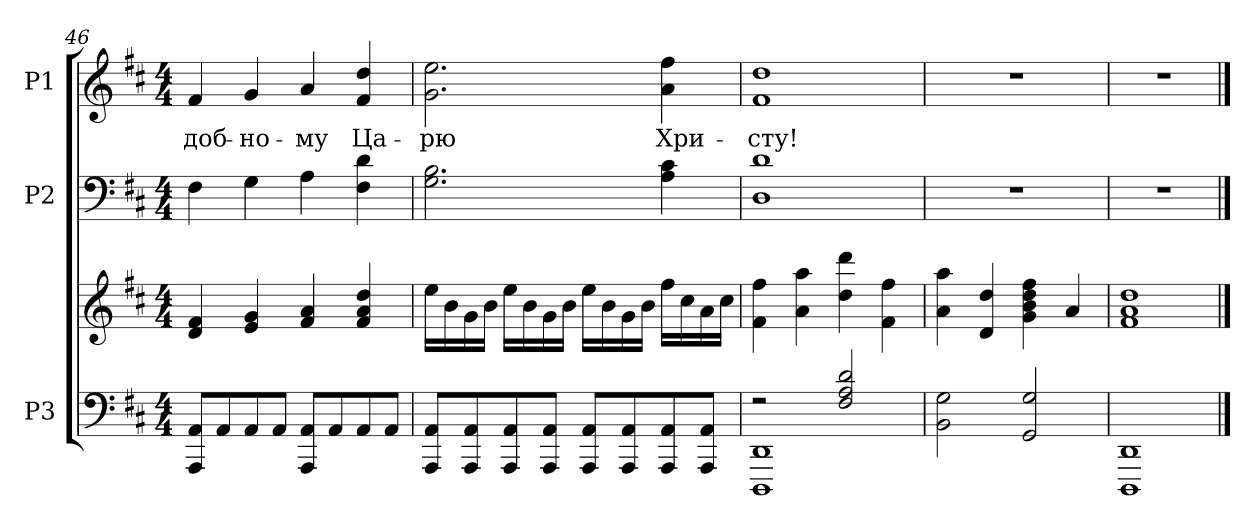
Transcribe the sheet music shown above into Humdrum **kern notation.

**kern	**kern	**kern	**kern	**text
*part3	*part3	*part2	*part1	*part1
*staff4	*staff3	*staff2	*staff1	*staff1
*I"P3	*	*I"P2	*I"P1	*
*clefF4	*clefG2	*clefF4	*clefG2	*
*k[f#c#]	*k[f#c#]	*k[f#c#]	*k[f#c#]	*
*D:	*D:	*D:	*D:	*
*M4/4	*M4/4	*M4/4	*M4/4	*
=46	=46	=46	=46	=46
!	!	!	!	!LO:LY:b:color=#000000
8AAAi/ 8AAiL	4di/ 4f#i	4F#i\	4f#i/	-доб-
8AAi/	.	.	.	.
!	!	!	!	!LO:LY:b:color=#000000
8AAi/	4ei/ 4gi	4Gi\	4gi/	-но-
8AAi/J	.	.	.	.
!	!	!	!	!LO:LY:b:color=#000000
8AAAi/ 8AAiL	4f#i/ 4ai	4Ai\	4ai/	-му
8AAi/	.	.	.	.
!	!	!	!	!LO:LY:b:color=#000000
8AAi/	4f#i/ 4ai 4ddi	4F#i\ 4di	4f#i/ 4ddi	Ца-
8AAi/J	.	.	.	.
=47	=47	=47	=47	=47
!	!	!	!	!LO:LY:b:color=#000000
8AAAi/ 8AAiL	16eei\LL	2.Gi\ 2.Bi	2.gi\ 2.eei	-рю
.	16bi\	.	.	.
8AAAi/ 8AAi	16gi\	.	.	.
.	16bi\JJ	.	.	.
8AAAi/ 8AAi	16eei\LL	.	.	.
.	16bi\	.	.	.
8AAAi/ 8AAiJ	16gi\	.	.	.
.	16bi\JJ	.	.	.
8AAAi/ 8AAiL	16eei\LL	.	.	.
.	16bi\	.	.	.
8AAAi/ 8AAi	16gi\	.	.	.
.	16bi\JJ	.	.	.
!	!	!	!	!LO:LY:b:color=#000000
8AAAi/ 8AAi	16ff#i\LL	4Ai\ 4c#i	4ai\ 4ff#i	Хри-
.	16cc#i\	.	.	.
8AAAi/ 8AAiJ	16ai\	.	.	.
.	16cc#i\JJ	.	.	.
!!LO:LB:g=z
=48	=48	=48	=48	=48
*^	*	*	*	*
!	!	!	!	!	!LO:LY:b:color=#000000
2r	1DDDi 1DDi	4f#i\ 4ff#i	1Di 1di	1f#i 1ddi	-сту!
.	.	4ai\ 4aai	.	.	.
2F#i/ 2Ai 2di	.	4ddi\ 4dddi	.	.	.
.	.	4f#i\ 4ff#i	.	.	.
*v	*v	*	*	*	*
=49	=49	=49	=49	=49
2BBi\ 2Gi	4ai\ 4aai	1r	1r	.
.	4di/ 4ddi	.	.	.
2GGi/ 2Gi	4gi\ 4bi 4ddi 4ff#i	.	.	.
.	4ai/	.	.	.
=50	=50	=50	=50	=50
1DDDi 1DDi	1f#i 1ai 1ddi	1r	1r	.
==	==	==	==	==
*-	*-	*-	*-	*-
